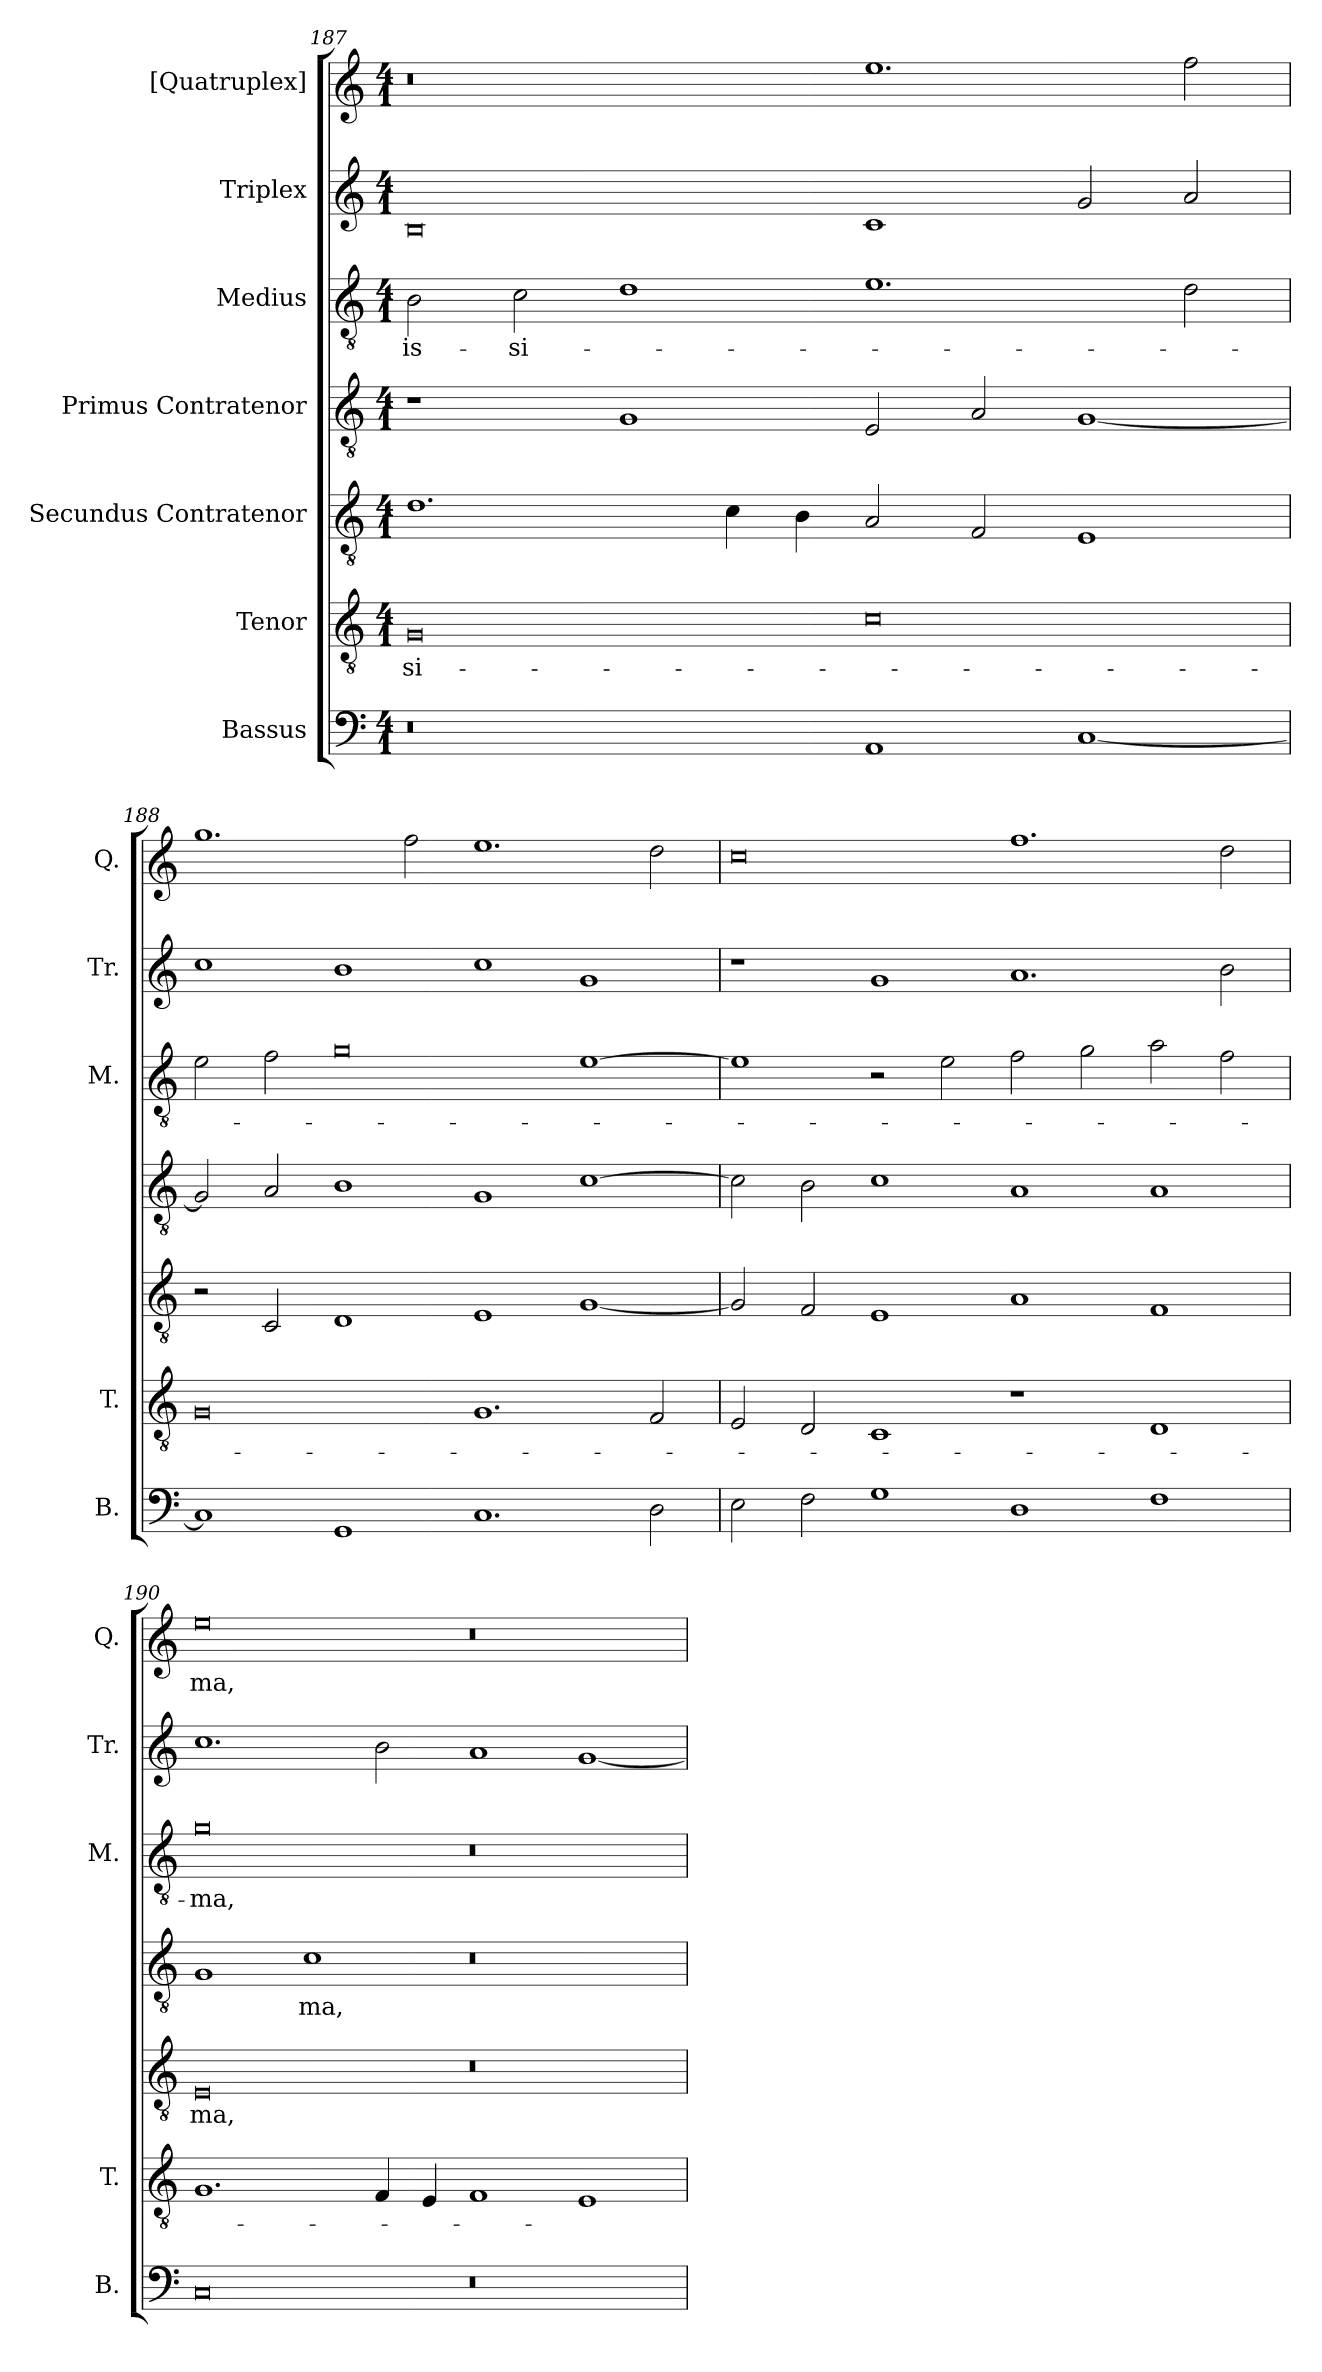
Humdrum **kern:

**kern	**kern	**text	**kern	**text	**kern	**text	**kern	**text	**kern	**kern	**text
*part7	*part6	*part6	*part5	*part5	*part4	*part4	*part3	*part3	*part2	*part1	*part1
*staff7	*staff6	*staff6	*staff5	*staff5	*staff4	*staff4	*staff3	*staff3	*staff2	*staff1	*staff1
*I"Bassus	*I"Tenor	*	*I"Secundus Contratenor	*	*I"Primus Contratenor	*	*I"Medius	*	*I"Triplex	*I"[Quatruplex]	*
*I'B.	*I'T.	*	*	*	*	*	*I'M.	*	*I'Tr.	*I'Q.	*
!!LO:PB:g=z
*clefF4	*clefGv2	*	*clefGv2	*	*clefGv2	*	*clefGv2	*	*clefG2	*clefG2	*
*	*ITrd7c12	*	*ITrd7c12	*	*ITrd7c12	*	*ITrd7c12	*	*	*	*
*k[]	*k[]	*	*k[]	*	*k[]	*	*k[]	*	*k[]	*k[]	*
*C:	*C:	*	*C:	*	*C:	*	*C:	*	*C:	*C:	*
*M4/1	*M4/1	*	*M4/1	*	*M4/1	*	*M4/1	*	*M4/1	*M4/1	*
=187	=187	=187	=187	=187	=187	=187	=187	=187	=187	=187	=187
!	!	!LO:LY:b:color=#000000	!	!	!	!	!	!	!	!	!
!	!	!	!	!	!	!	!	!LO:LY:b:color=#000000	!	!	!
0r	0GGi	-si-	1.Di	.	1r	.	2BBi\	-is-	0Bi	0r	.
!	!	!	!	!	!	!	!	!LO:LY:b:color=#000000	!	!	!
.	.	.	.	.	.	.	2Ci\	-si-	.	.	.
.	.	.	.	.	1GGi	.	1Di	.	.	.	.
.	.	.	4Ci\	.	.	.	.	.	.	.	.
.	.	.	4BBi\	.	.	.	.	.	.	.	.
1AAi	0Ci	.	2AAi/	.	2EEi/	.	1.Ei	.	1ci	1.eei	.
.	.	.	2FFi/	.	2AAi/	.	.	.	.	.	.
[<1Ci	.	.	1EEi	.	[<1GGi	.	.	.	2gi/	.	.
.	.	.	.	.	.	.	2Di\	.	2ai/	2ffi\	.
=188`	=188`	=188`	=188`	=188`	=188`	=188`	=188`	=188`	=188`	=188`	=188`
1Ci]	0GGi	.	2r	.	2GGi/]	.	2Ei\	.	1cci	1.ggi	.
.	.	.	2CCi/	.	2AAi/	.	2Fi\	.	.	.	.
1GGi	.	.	1DDi	.	1BBi	.	0Gi	.	1bi	.	.
.	.	.	.	.	.	.	.	.	.	2ffi\	.
1.Ci	1.GGi	.	1EEi	.	1GGi	.	.	.	1cci	1.eei	.
.	.	.	[<1GGi	.	[>1Ci	.	[>1Ei	.	1gi	.	.
2Di\	2FFi/	.	.	.	.	.	.	.	.	2ddi\	.
!!LO:LB:g=z
=189`	=189`	=189`	=189`	=189`	=189`	=189`	=189`	=189`	=189`	=189`	=189`
2Ei\	2EEi/	.	2GGi/]	.	2Ci\]	.	1Ei]	.	1r	0cci	.
2Fi\	2DDi/	.	2FFi/	.	2BBi\	.	.	.	.	.	.
1Gi	1CCi	.	1EEi	.	1Ci	.	2r	.	1gi	.	.
.	.	.	.	.	.	.	2Ei\	.	.	.	.
1Di	1r	.	1AAi	.	1AAi	.	2Fi\	.	1.ai	1.ffi	.
.	.	.	.	.	.	.	2Gi\	.	.	.	.
1Fi	1DDi	.	1FFi	.	1AAi	.	2Ai\	.	.	.	.
.	.	.	.	.	.	.	2Fi\	.	2bi\	2ddi\	.
=190`	=190`	=190`	=190`	=190`	=190`	=190`	=190`	=190`	=190`	=190`	=190`
!	!	!	!	!LO:LY:b:color=#000000	!	!	!	!	!	!	!
!	!	!	!	!	!	!	!	!LO:LY:b:color=#000000	!	!	!
!	!	!	!	!	!	!	!	!	!	!	!LO:LY:b:color=#000000
0Ci	1.GGi	.	0EEi	-ma,	1GGi	.	0Gi	-ma,	1.cci	0eei	-ma,
!	!	!	!	!	!	!LO:LY:b:color=#000000	!	!	!	!	!
.	.	.	.	.	1Ci	-ma,	.	.	.	.	.
.	4FFi/	.	.	.	.	.	.	.	2bi\	.	.
.	4EEi/	.	.	.	.	.	.	.	.	.	.
0r	1FFi	.	0r	.	0r	.	0r	.	1ai	0r	.
.	1EEi	.	.	.	.	.	.	.	[<1gi	.	.
=`	=`	=`	=`	=`	=`	=`	=`	=`	=`	=`	=`
*-	*-	*-	*-	*-	*-	*-	*-	*-	*-	*-	*-
